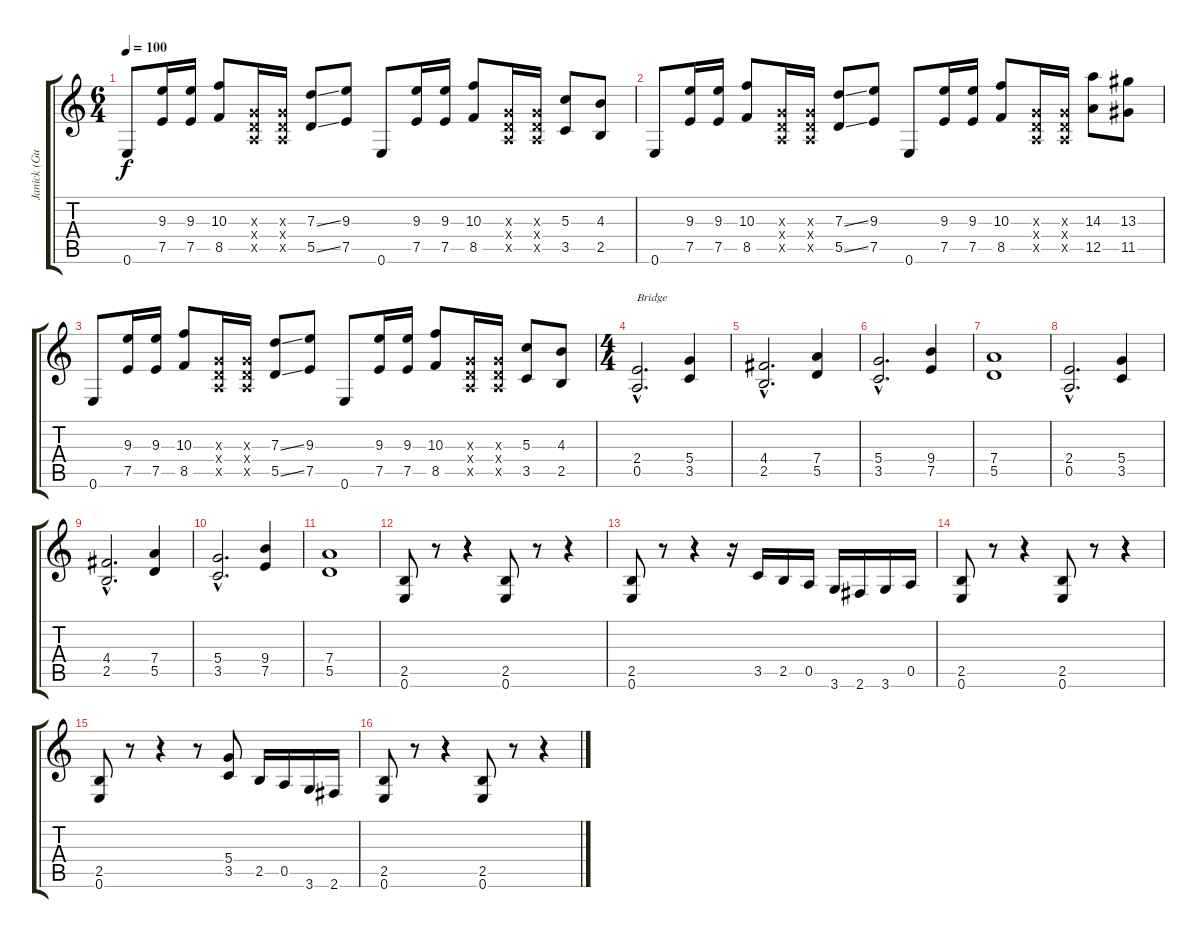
\track ("Janick (Guitar)" "Janick (Gu") {instrument distortionguitar}
\staff {score tabs}
\tuning (E4 B3 G3 D3 A2 E2) {hide}
\ts (6 4)
\tempo 100
\clef g2
\ks c
0.6.8{dy f} (9.3 7.5).16 (9.3 7.5).16 (10.3 8.5).8 (0.3{x} 0.4{x} 0.5{x}).16 (0.3{x} 0.4{x} 0.5{x}).16 (7.3{ss} 5.5{ss}).8 (9.3 7.5).8 0.6.8 (9.3 7.5).16 (9.3 7.5).16 (10.3 8.5).8 (0.3{x} 0.4{x} 0.5{x}).16 (0.3{x} 0.4{x} 0.5{x}).16 (5.3 3.5).8 (4.3 2.5).8 |
0.6.8 (9.3 7.5).16 (9.3 7.5).16 (10.3 8.5).8 (0.3{x} 0.4{x} 0.5{x}).16 (0.3{x} 0.4{x} 0.5{x}).16 (7.3{ss} 5.5{ss}).8 (9.3 7.5).8 0.6.8 (9.3 7.5).16 (9.3 7.5).16 (10.3 8.5).8 (0.3{x} 0.4{x} 0.5{x}).16 (0.3{x} 0.4{x} 0.5{x}).16 (14.3 12.5).8 (13.3 11.5).8 |
0.6.8 (9.3 7.5).16 (9.3 7.5).16 (10.3 8.5).8 (0.3{x} 0.4{x} 0.5{x}).16 (0.3{x} 0.4{x} 0.5{x}).16 (7.3{ss} 5.5{ss}).8 (9.3 7.5).8 0.6.8 (9.3 7.5).16 (9.3 7.5).16 (10.3 8.5).8 (0.3{x} 0.4{x} 0.5{x}).16 (0.3{x} 0.4{x} 0.5{x}).16 (5.3 3.5).8 (4.3 2.5).8 |
\ts (4 4)
(2.4{hac} 0.5{hac}).2{d txt "Bridge"} (5.4 3.5).4 |
(4.4{hac} 2.5{hac}).2{d} (7.4 5.5).4 |
(5.4{hac} 3.5{hac}).2{d} (9.4 7.5).4 |
(7.4 5.5).1 |
(2.4{hac} 0.5{hac}).2{d} (5.4 3.5).4 |
(4.4{hac} 2.5{hac}).2{d} (7.4 5.5).4 |
(5.4{hac} 3.5{hac}).2{d} (9.4 7.5).4 |
(7.4 5.5).1 |
(2.5 0.6).8 r.8 r.4 (2.5 0.6).8 r.8 r.4 |
(2.5 0.6).8 r.8 r.4 r.16 3.5.16 2.5.16 0.5.16 3.6.16 2.6.16 3.6.16 0.5.16 |
(2.5 0.6).8 r.8 r.4 (2.5 0.6).8 r.8 r.4 |
(2.5 0.6).8 r.8 r.4 r.8 (5.4 3.5).8 2.5.16 0.5.16 3.6.16 2.6.16 |
(2.5 0.6).8 r.8 r.4 (2.5 0.6).8 r.8 r.4
